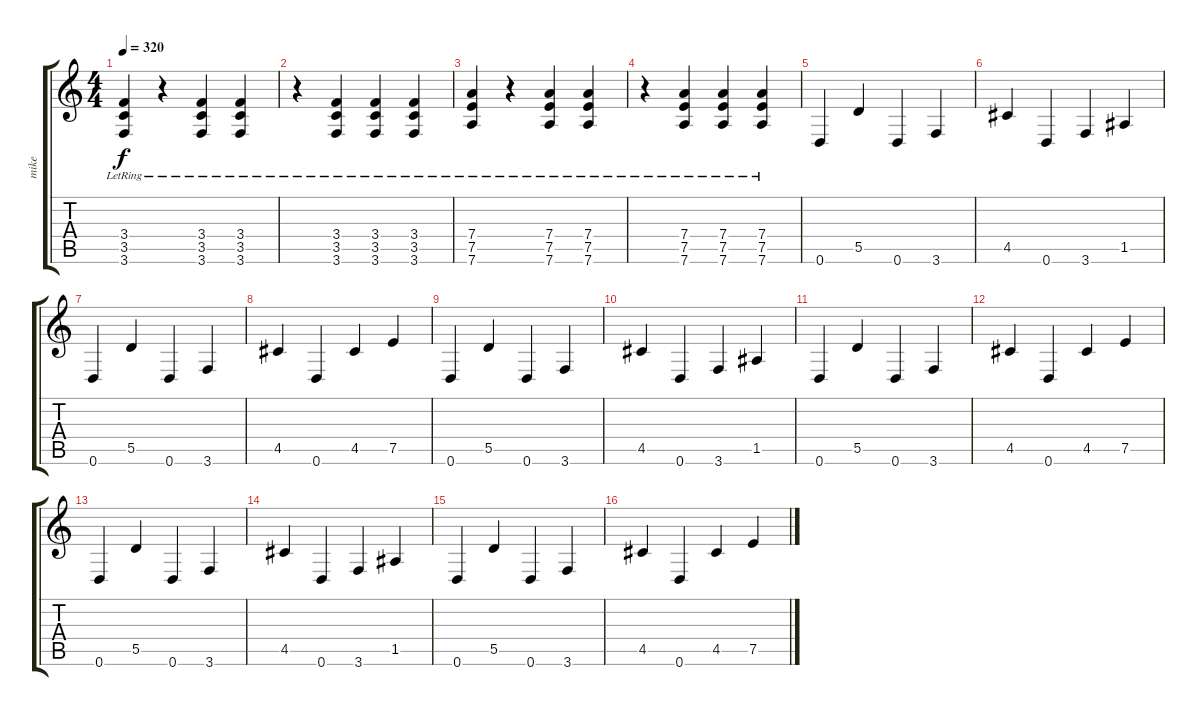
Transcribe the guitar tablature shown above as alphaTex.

\track ("mike" "mike") {instrument acousticguitarsteel}
\staff {score tabs}
\tuning (E4 B3 G3 D3 A2 D2) {hide}
\ts (4 4)
\tempo 320
\clef g2
\ks c
(3.4{lr} 3.5{lr} 3.6{lr}).4{dy f} r.4 (3.4{lr} 3.5{lr} 3.6{lr}).4 (3.4{lr} 3.5{lr} 3.6{lr}).4 |
r.4 (3.4{lr} 3.5{lr} 3.6{lr}).4 (3.4{lr} 3.5{lr} 3.6{lr}).4 (3.4{lr} 3.5{lr} 3.6{lr}).4 |
(7.4{lr} 7.5{lr} 7.6{lr}).4 r.4 (7.4{lr} 7.5{lr} 7.6{lr}).4 (7.4{lr} 7.5{lr} 7.6{lr}).4 |
r.4 (7.4{lr} 7.5{lr} 7.6{lr}).4 (7.4{lr} 7.5{lr} 7.6{lr}).4 (7.4{lr} 7.5{lr} 7.6{lr}).4 |
0.6.4 5.5.4 0.6.4 3.6.4 |
4.5.4 0.6.4 3.6.4 1.5.4 |
0.6.4 5.5.4 0.6.4 3.6.4 |
4.5.4 0.6.4 4.5.4 7.5.4 |
0.6.4 5.5.4 0.6.4 3.6.4 |
4.5.4 0.6.4 3.6.4 1.5.4 |
0.6.4 5.5.4 0.6.4 3.6.4 |
4.5.4 0.6.4 4.5.4 7.5.4 |
0.6.4 5.5.4 0.6.4 3.6.4 |
4.5.4 0.6.4 3.6.4 1.5.4 |
0.6.4 5.5.4 0.6.4 3.6.4 |
4.5.4 0.6.4 4.5.4 7.5.4
